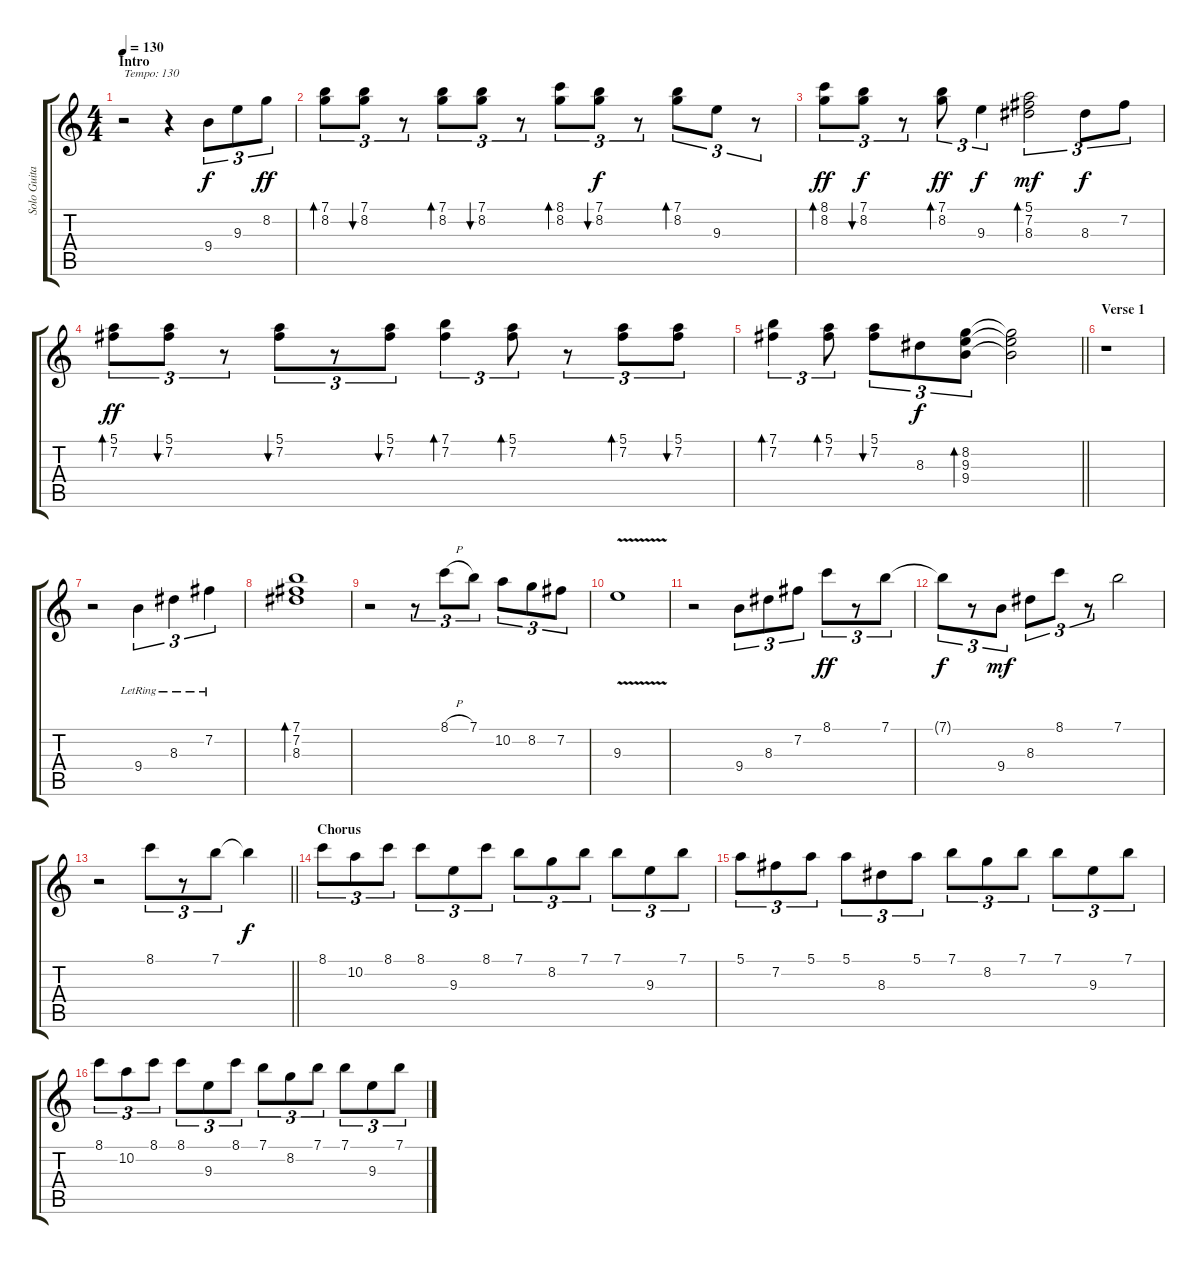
\track ("Solo Guitar" "Solo Guita") {instrument acousticguitarnylon}
\staff {score tabs}
\tuning (E4 B3 G3 D3 A2 E2) {hide}
\ts (4 4)
\section ("" "Intro")
\tempo 130
\clef g2
\ks c
r.2{txt "Tempo: 130" dy f instrument acousticguitarnylon} r.4 9.4.8{tu (3 2) volume 14} 9.3.8{tu (3 2)} 8.2.8{tu (3 2) dy ff} |
(7.1 8.2).8{tu (3 2) bd 120} (7.1 8.2).8{tu (3 2) bu 120} r.8{tu (3 2)} (7.1 8.2).8{tu (3 2) bd 120} (7.1 8.2).8{tu (3 2) bu 120} r.8{tu (3 2)} (8.1 8.2).8{tu (3 2) bd 120} (7.1 8.2).8{tu (3 2) bu 120 dy f} r.8{tu (3 2)} (7.1 8.2).8{tu (3 2) bd 120} 9.3.8{tu (3 2)} r.8{tu (3 2)} |
(8.1 8.2).8{tu (3 2) bd 120 dy ff} (7.1 8.2).8{tu (3 2) bu 120 dy f} r.8{tu (3 2)} (7.1 8.2).8{tu (3 2) bd 120 dy ff} 9.3.4{tu (3 2) dy f} (5.1 7.2 8.3).2{tu (3 2) bd 240 dy mf} 8.3.8{tu (3 2) dy f} 7.2.8{tu (3 2)} |
(5.1 7.2).8{tu (3 2) bd 120 dy ff} (5.1 7.2).8{tu (3 2) bu 120} r.8{tu (3 2)} (5.1 7.2).8{tu (3 2) bu 120} r.8{tu (3 2)} (5.1 7.2).8{tu (3 2) bu 120} (7.1 7.2).4{tu (3 2) bd 120} (5.1 7.2).8{tu (3 2) bd 120} r.8{tu (3 2)} (5.1 7.2).8{tu (3 2) bd 120} (5.1 7.2).8{tu (3 2) bu 120} |
\barLineRight lightlight
(7.1 7.2).4{tu (3 2) bd 120} (5.1 7.2).8{tu (3 2) bd 120} (5.1 7.2).8{tu (3 2) bu 120} 8.3.8{tu (3 2) dy f} (8.2 9.3 9.4).8{tu (3 2) bd 120} (8.2{t} 9.3{t} 9.4{t}).2 |
\section ("" "Verse 1")
r.1{volume 12} |
r.2 9.4{lr}.4{tu (3 2)} 8.3{lr}.4{tu (3 2)} 7.2{lr}.4{tu (3 2)} |
(7.1 7.2 8.3).1{bd 480} |
r.2 r.8{tu (3 2)} 8.1{h}.8{tu (3 2)} 7.1.8{tu (3 2)} 10.2.8{tu (3 2)} 8.2.8{tu (3 2)} 7.2.8{tu (3 2)} |
9.3{v}.1 |
r.2 9.4.8{tu (3 2)} 8.3.8{tu (3 2)} 7.2.8{tu (3 2)} 8.1.8{tu (3 2) dy ff} r.8{tu (3 2)} 7.1.8{tu (3 2)} |
7.1{t}.8{tu (3 2) dy f} r.8{tu (3 2)} 9.4.8{tu (3 2) dy mf} 8.3.8{tu (3 2)} 8.1.8{tu (3 2)} r.8{tu (3 2)} 7.1.2 |
\barLineRight lightlight
r.2 8.1.8{tu (3 2)} r.8{tu (3 2)} 7.1.8{tu (3 2)} 7.1{t}.4{dy f} |
\section ("" "Chorus")
8.1.8{tu (3 2)} 10.2.8{tu (3 2)} 8.1.8{tu (3 2)} 8.1.8{tu (3 2)} 9.3.8{tu (3 2)} 8.1.8{tu (3 2)} 7.1.8{tu (3 2)} 8.2.8{tu (3 2)} 7.1.8{tu (3 2)} 7.1.8{tu (3 2)} 9.3.8{tu (3 2)} 7.1.8{tu (3 2)} |
5.1.8{tu (3 2)} 7.2.8{tu (3 2)} 5.1.8{tu (3 2)} 5.1.8{tu (3 2)} 8.3.8{tu (3 2)} 5.1.8{tu (3 2)} 7.1.8{tu (3 2)} 8.2.8{tu (3 2)} 7.1.8{tu (3 2)} 7.1.8{tu (3 2)} 9.3.8{tu (3 2)} 7.1.8{tu (3 2)} |
8.1.8{tu (3 2)} 10.2.8{tu (3 2)} 8.1.8{tu (3 2)} 8.1.8{tu (3 2)} 9.3.8{tu (3 2)} 8.1.8{tu (3 2)} 7.1.8{tu (3 2)} 8.2.8{tu (3 2)} 7.1.8{tu (3 2)} 7.1.8{tu (3 2)} 9.3.8{tu (3 2)} 7.1.8{tu (3 2)}
